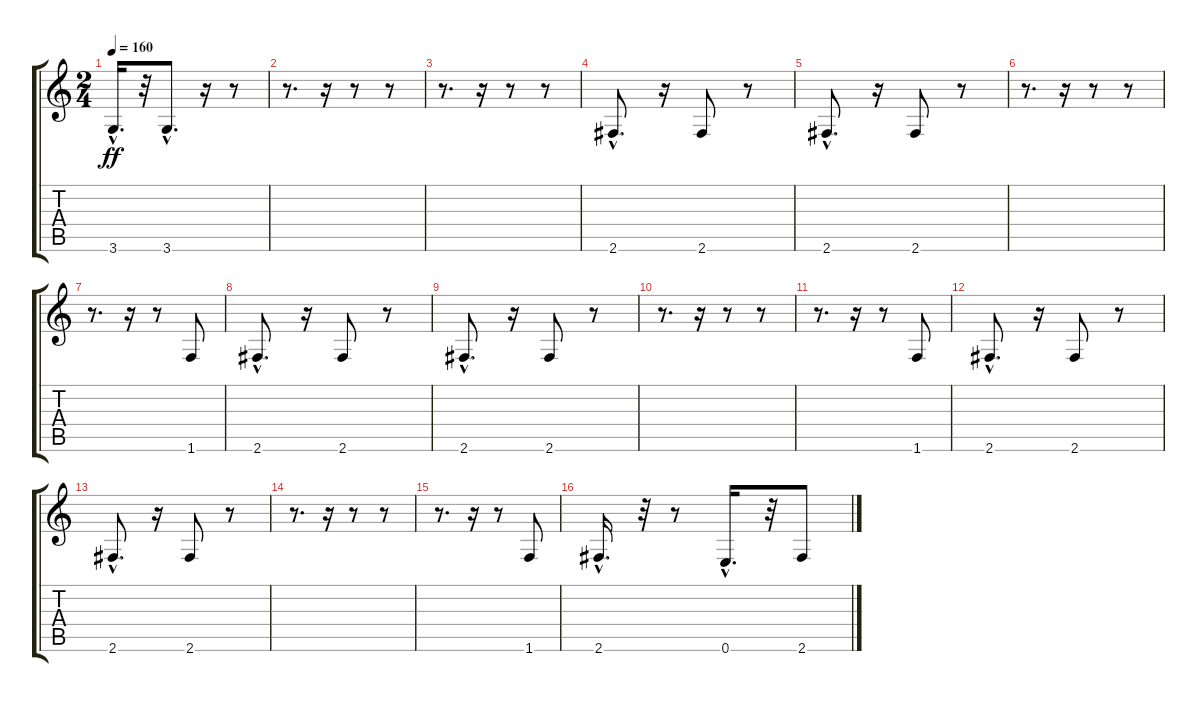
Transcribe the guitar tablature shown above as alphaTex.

\track "" {instrument electricguitarjazz}
\staff {score tabs}
\tuning (E4 B3 G3 D3 A2 E2) {hide}
\ts (2 4)
\tempo 160
\clef g2
\ks c
3.6{hac}.16{d dy ff} r.32 3.6{hac}.8{d} r.16 r.8 |
r.8{d} r.16 r.8 r.8 |
r.8{d} r.16 r.8 r.8 |
2.6{hac}.8{d} r.16 2.6.8 r.8 |
2.6{hac}.8{d} r.16 2.6.8 r.8 |
r.8{d} r.16 r.8 r.8 |
r.8{d} r.16 r.8 1.6.8 |
2.6{hac}.8{d} r.16 2.6.8 r.8 |
2.6{hac}.8{d} r.16 2.6.8 r.8 |
r.8{d} r.16 r.8 r.8 |
r.8{d} r.16 r.8 1.6.8 |
2.6{hac}.8{d} r.16 2.6.8 r.8 |
2.6{hac}.8{d} r.16 2.6.8 r.8 |
r.8{d} r.16 r.8 r.8 |
r.8{d} r.16 r.8 1.6.8 |
2.6{hac}.16{d} r.32 r.8 0.6{hac}.16{d} r.32 2.6.8
